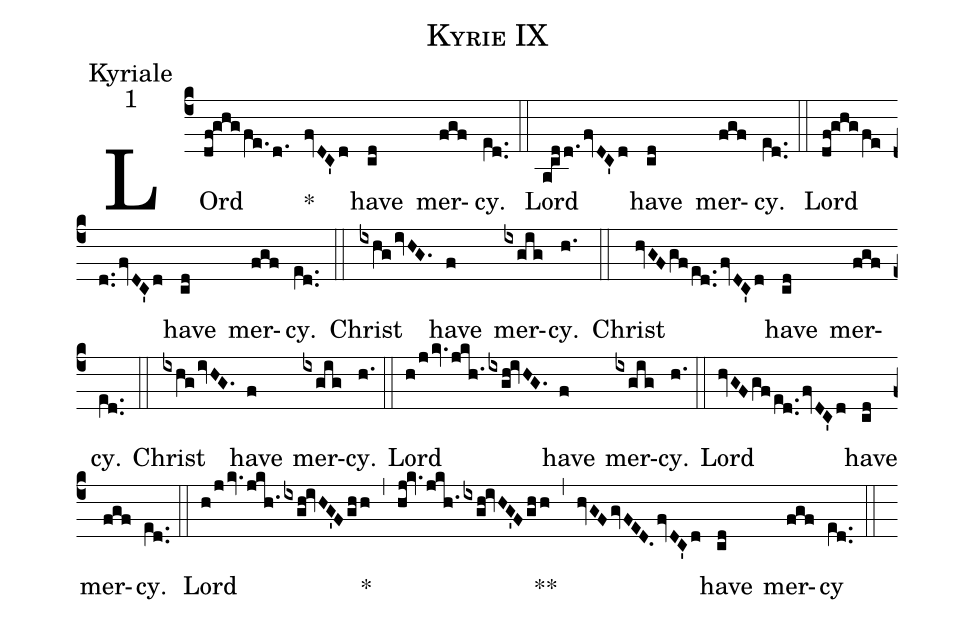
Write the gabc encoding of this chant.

name:Kyrie IX;
office-part:Kyriale;
mode:1;
%%
(c4) LOrd(df!ghgfe.d.) *(fvDC'd) have(cd) mer(fgf)cy.(e[ll:1]d..) (::)
Lord(acdd.fvDC'd) have(cd) mer(fgf)cy.(e[ll:1]d..) (::)
Lord(df!ghgfed..fvDC'd) have(cd) mer(fgf)cy.(e[ll:1]d..) (::)
Christ(ixhgivHG.) have(f) mer(ixgig)cy.(h.) (::)
Christ(hvGFgfed..fvDC'd) have(cd) mer(fgf)cy.(e[ll:1]d..) (::)
Christ(ixhgivHG.) have(f) mer(ixgig)cy.(h.) (::)
Lord(h/jkv.jkh.1ixgh!ivHG.) have(f) mer(ixgig)cy.(h.) (::)
Lord(hvGFgfed..fvDC'd) have(cd) mer(fgf)cy.(e[ll:1]d..) (::)
Lord(h/jkv.jkh.1ixgh!ivHG'Fghh) *(,) (hj!kv.jkh.1ixgh!ivHG'Fghh) **(,) (hvGFgvFED.fvDC'd) have(cd) mer(fgf)cy(e[ll:1]d..) (::)
